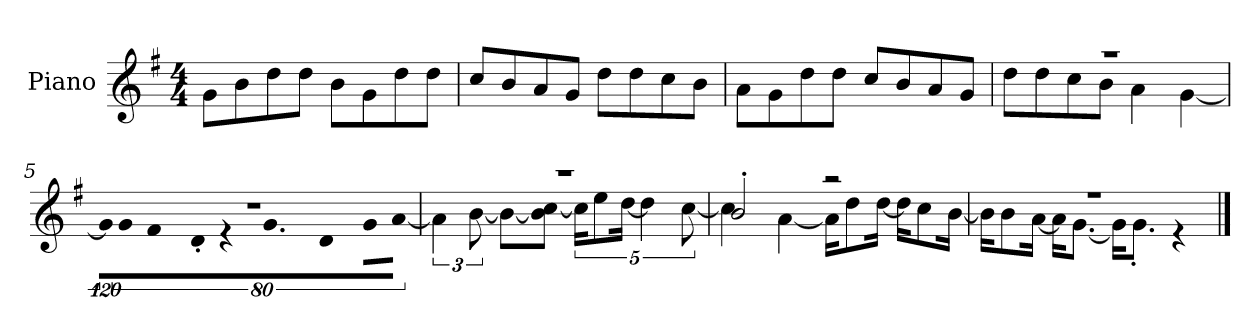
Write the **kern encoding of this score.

**kern
*part1
*staff1
*I"Piano
*I'P-no
*clefG2
*k[f#]
*M4/4
*MM90
=1
8g\L
8b\
8dd\
8dd\J
8b\L
8g\
8dd\
8dd\J
=2
8cc/L
8b/
8a/
8g/J
8dd\L
8dd\
8cc\
8b\J
=3
8a\L
8g\
8dd\
8dd\J
8cc/L
8b/
8a/
8g/J
=4
*^
1r	8dd\L
.	8dd\
.	8cc\
.	8b\J
.	4a\
.	[4g\
=5	=5
!	!LO:N:vis=16
1r	1920%107g\KL]
!	!LO:N:vis=8
.	640%71g\
!	!LO:N:vis=16
.	1920%107f#\K
!	!LO:N:vis=8
.	640%71d'\J
!	!LO:N:vis=16
.	1920%107r
.	9.g\
!	!LO:N:vis=4
.	1920%427d\
!	!LO:N:vis=8
.	640%71g\L
!	!LO:N:vis=8
.	[640%71a\J
!!LO:LB:g=z	!!
=6	=6
1r	6a\]
.	[12b\
.	8b\L_
.	8b\] [8cc\J
.	20cc\KL]
.	10ee\
.	[20dd\Jk
.	5dd\]
.	[10cc\
=7	=7
2b'/	4cc\]
.	[4a\
2r	16a\KL]
.	8dd\
.	[16dd\Jk
.	16dd\KL]
.	8cc\
.	[16b\Jk
=8	=8
1r	16b\KL]
.	8b\
.	[16a\Jk
.	16a\KL]
.	[8.g\J
.	16g\KL]
.	8.g'\J
.	4r
*v	*v
==
*-
